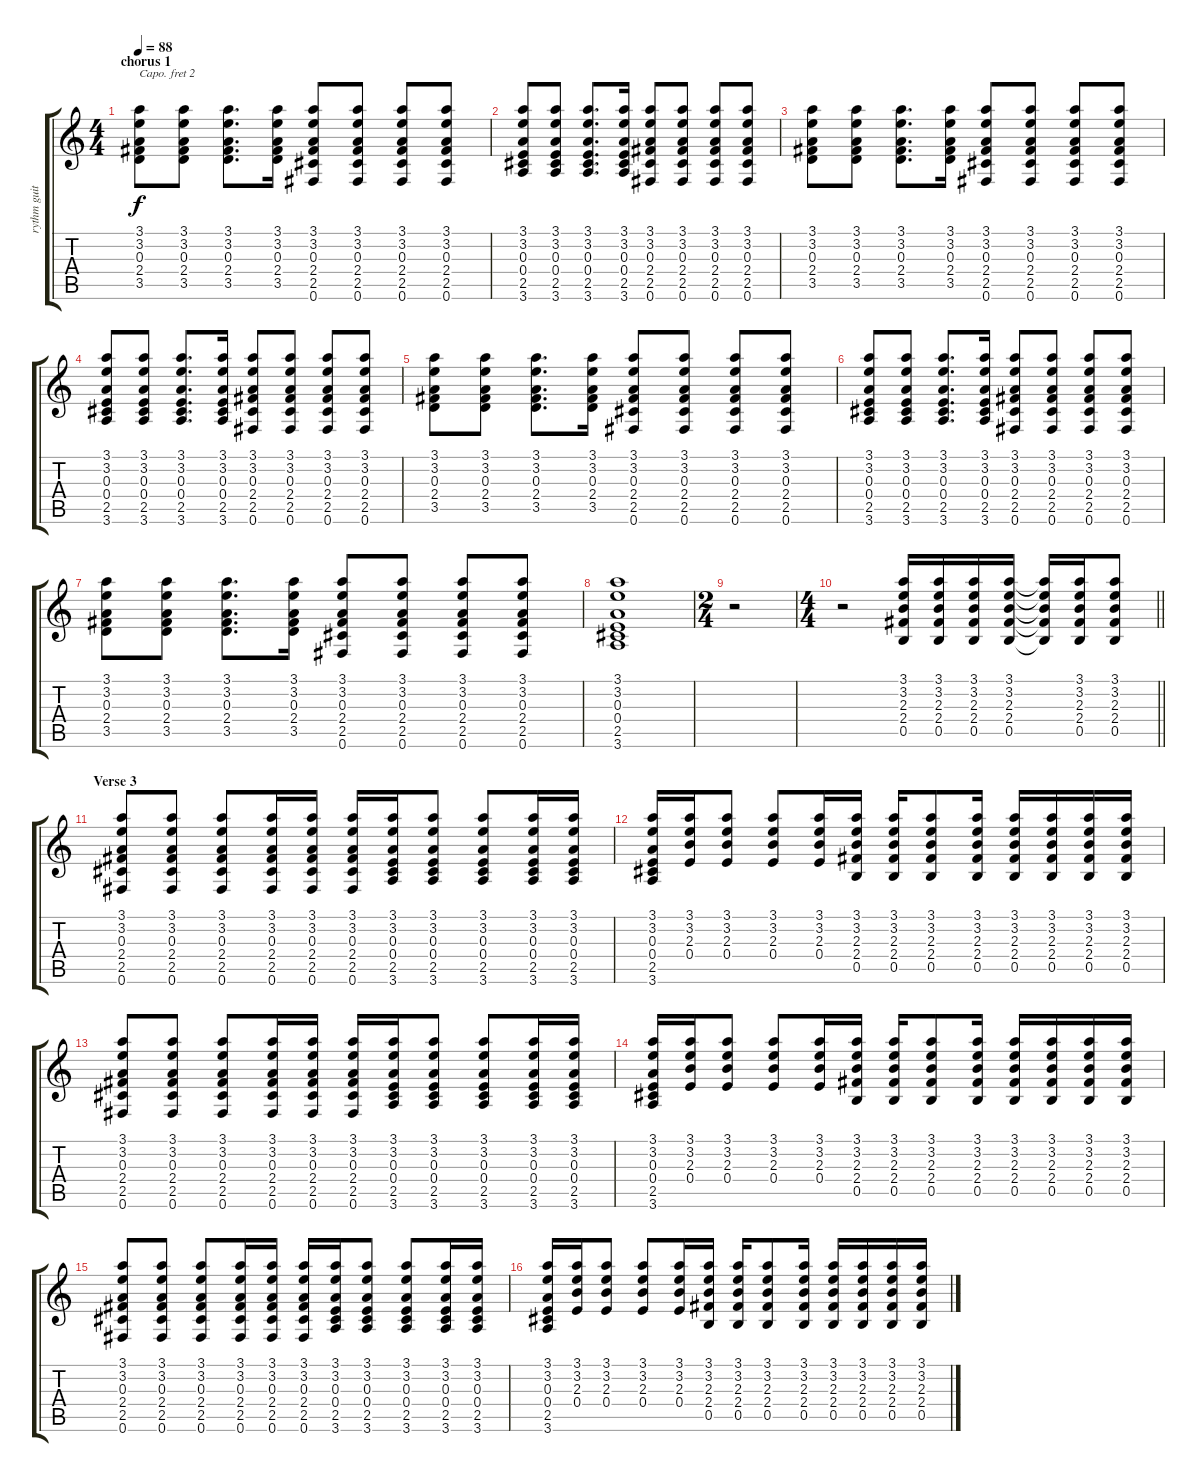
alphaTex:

\track ("rythm guitar" "rythm guit") {instrument acousticguitarsteel}
\staff {score tabs}
\capo 2
\tuning (E4 B3 G3 D3 A2 E2) {hide}
\ts (4 4)
\section ("" "chorus 1")
\tempo 88
\clef g2
\ks c
(3.1 3.2 0.3 2.4 3.5).8{dy f} (3.1 3.2 0.3 2.4 3.5).8 (3.1 3.2 0.3 2.4 3.5).8{d} (3.1 3.2 0.3 2.4 3.5).16 (3.1 3.2 0.3 2.4 2.5 0.6).8 (3.1 3.2 0.3 2.4 2.5 0.6).8 (3.1 3.2 0.3 2.4 2.5 0.6).8 (3.1 3.2 0.3 2.4 2.5 0.6).8 |
(3.1 3.2 0.3 0.4 2.5 3.6).8 (3.1 3.2 0.3 0.4 2.5 3.6).8 (3.1 3.2 0.3 0.4 2.5 3.6).8{d} (3.1 3.2 0.3 0.4 2.5 3.6).16 (3.1 3.2 0.3 2.4 2.5 0.6).8 (3.1 3.2 0.3 2.4 2.5 0.6).8 (3.1 3.2 0.3 2.4 2.5 0.6).8 (3.1 3.2 0.3 2.4 2.5 0.6).8 |
(3.1 3.2 0.3 2.4 3.5).8 (3.1 3.2 0.3 2.4 3.5).8 (3.1 3.2 0.3 2.4 3.5).8{d} (3.1 3.2 0.3 2.4 3.5).16 (3.1 3.2 0.3 2.4 2.5 0.6).8 (3.1 3.2 0.3 2.4 2.5 0.6).8 (3.1 3.2 0.3 2.4 2.5 0.6).8 (3.1 3.2 0.3 2.4 2.5 0.6).8 |
(3.1 3.2 0.3 0.4 2.5 3.6).8 (3.1 3.2 0.3 0.4 2.5 3.6).8 (3.1 3.2 0.3 0.4 2.5 3.6).8{d} (3.1 3.2 0.3 0.4 2.5 3.6).16 (3.1 3.2 0.3 2.4 2.5 0.6).8 (3.1 3.2 0.3 2.4 2.5 0.6).8 (3.1 3.2 0.3 2.4 2.5 0.6).8 (3.1 3.2 0.3 2.4 2.5 0.6).8 |
(3.1 3.2 0.3 2.4 3.5).8 (3.1 3.2 0.3 2.4 3.5).8 (3.1 3.2 0.3 2.4 3.5).8{d} (3.1 3.2 0.3 2.4 3.5).16 (3.1 3.2 0.3 2.4 2.5 0.6).8 (3.1 3.2 0.3 2.4 2.5 0.6).8 (3.1 3.2 0.3 2.4 2.5 0.6).8 (3.1 3.2 0.3 2.4 2.5 0.6).8 |
(3.1 3.2 0.3 0.4 2.5 3.6).8 (3.1 3.2 0.3 0.4 2.5 3.6).8 (3.1 3.2 0.3 0.4 2.5 3.6).8{d} (3.1 3.2 0.3 0.4 2.5 3.6).16 (3.1 3.2 0.3 2.4 2.5 0.6).8 (3.1 3.2 0.3 2.4 2.5 0.6).8 (3.1 3.2 0.3 2.4 2.5 0.6).8 (3.1 3.2 0.3 2.4 2.5 0.6).8 |
(3.1 3.2 0.3 2.4 3.5).8 (3.1 3.2 0.3 2.4 3.5).8 (3.1 3.2 0.3 2.4 3.5).8{d} (3.1 3.2 0.3 2.4 3.5).16 (3.1 3.2 0.3 2.4 2.5 0.6).8 (3.1 3.2 0.3 2.4 2.5 0.6).8 (3.1 3.2 0.3 2.4 2.5 0.6).8 (3.1 3.2 0.3 2.4 2.5 0.6).8 |
(3.1 3.2 0.3 0.4 2.5 3.6).1 |
\ts (2 4)
r.2 |
\ts (4 4)
\barLineRight lightlight
r.2 (3.1 3.2 2.3 2.4 0.5).16 (3.1 3.2 2.3 2.4 0.5).16 (3.1 3.2 2.3 2.4 0.5).16 (3.1 3.2 2.3 2.4 0.5).16 (3.1{t} 3.2{t} 2.3{t} 2.4{t} 0.5{t}).16 (3.1 3.2 2.3 2.4 0.5).16 (3.1 3.2 2.3 2.4 0.5).8 |
\section ("" "Verse 3")
(3.1 3.2 0.3 2.4 2.5 0.6).8 (3.1 3.2 0.3 2.4 2.5 0.6).8 (3.1 3.2 0.3 2.4 2.5 0.6).8 (3.1 3.2 0.3 2.4 2.5 0.6).16 (3.1 3.2 0.3 2.4 2.5 0.6).16 (3.1 3.2 0.3 2.4 2.5 0.6).16 (3.1 3.2 0.3 0.4 2.5 3.6).16 (3.1 3.2 0.3 0.4 2.5 3.6).8 (3.1 3.2 0.3 0.4 2.5 3.6).8 (3.1 3.2 0.3 0.4 2.5 3.6).16 (3.1 3.2 0.3 0.4 2.5 3.6).16 |
(3.1 3.2 0.3 0.4 2.5 3.6).16 (3.1 3.2 2.3 0.4).16 (3.1 3.2 2.3 0.4).8 (3.1 3.2 2.3 0.4).8 (3.1 3.2 2.3 0.4).16 (3.1 3.2 2.3 2.4 0.5).16 (3.1 3.2 2.3 2.4 0.5).16 (3.1 3.2 2.3 2.4 0.5).8 (3.1 3.2 2.3 2.4 0.5).16 (3.1 3.2 2.3 2.4 0.5).16 (3.1 3.2 2.3 2.4 0.5).16 (3.1 3.2 2.3 2.4 0.5).16 (3.1 3.2 2.3 2.4 0.5).16 |
(3.1 3.2 0.3 2.4 2.5 0.6).8 (3.1 3.2 0.3 2.4 2.5 0.6).8 (3.1 3.2 0.3 2.4 2.5 0.6).8 (3.1 3.2 0.3 2.4 2.5 0.6).16 (3.1 3.2 0.3 2.4 2.5 0.6).16 (3.1 3.2 0.3 2.4 2.5 0.6).16 (3.1 3.2 0.3 0.4 2.5 3.6).16 (3.1 3.2 0.3 0.4 2.5 3.6).8 (3.1 3.2 0.3 0.4 2.5 3.6).8 (3.1 3.2 0.3 0.4 2.5 3.6).16 (3.1 3.2 0.3 0.4 2.5 3.6).16 |
(3.1 3.2 0.3 0.4 2.5 3.6).16 (3.1 3.2 2.3 0.4).16 (3.1 3.2 2.3 0.4).8 (3.1 3.2 2.3 0.4).8 (3.1 3.2 2.3 0.4).16 (3.1 3.2 2.3 2.4 0.5).16 (3.1 3.2 2.3 2.4 0.5).16 (3.1 3.2 2.3 2.4 0.5).8 (3.1 3.2 2.3 2.4 0.5).16 (3.1 3.2 2.3 2.4 0.5).16 (3.1 3.2 2.3 2.4 0.5).16 (3.1 3.2 2.3 2.4 0.5).16 (3.1 3.2 2.3 2.4 0.5).16 |
(3.1 3.2 0.3 2.4 2.5 0.6).8 (3.1 3.2 0.3 2.4 2.5 0.6).8 (3.1 3.2 0.3 2.4 2.5 0.6).8 (3.1 3.2 0.3 2.4 2.5 0.6).16 (3.1 3.2 0.3 2.4 2.5 0.6).16 (3.1 3.2 0.3 2.4 2.5 0.6).16 (3.1 3.2 0.3 0.4 2.5 3.6).16 (3.1 3.2 0.3 0.4 2.5 3.6).8 (3.1 3.2 0.3 0.4 2.5 3.6).8 (3.1 3.2 0.3 0.4 2.5 3.6).16 (3.1 3.2 0.3 0.4 2.5 3.6).16 |
(3.1 3.2 0.3 0.4 2.5 3.6).16 (3.1 3.2 2.3 0.4).16 (3.1 3.2 2.3 0.4).8 (3.1 3.2 2.3 0.4).8 (3.1 3.2 2.3 0.4).16 (3.1 3.2 2.3 2.4 0.5).16 (3.1 3.2 2.3 2.4 0.5).16 (3.1 3.2 2.3 2.4 0.5).8 (3.1 3.2 2.3 2.4 0.5).16 (3.1 3.2 2.3 2.4 0.5).16 (3.1 3.2 2.3 2.4 0.5).16 (3.1 3.2 2.3 2.4 0.5).16 (3.1 3.2 2.3 2.4 0.5).16
